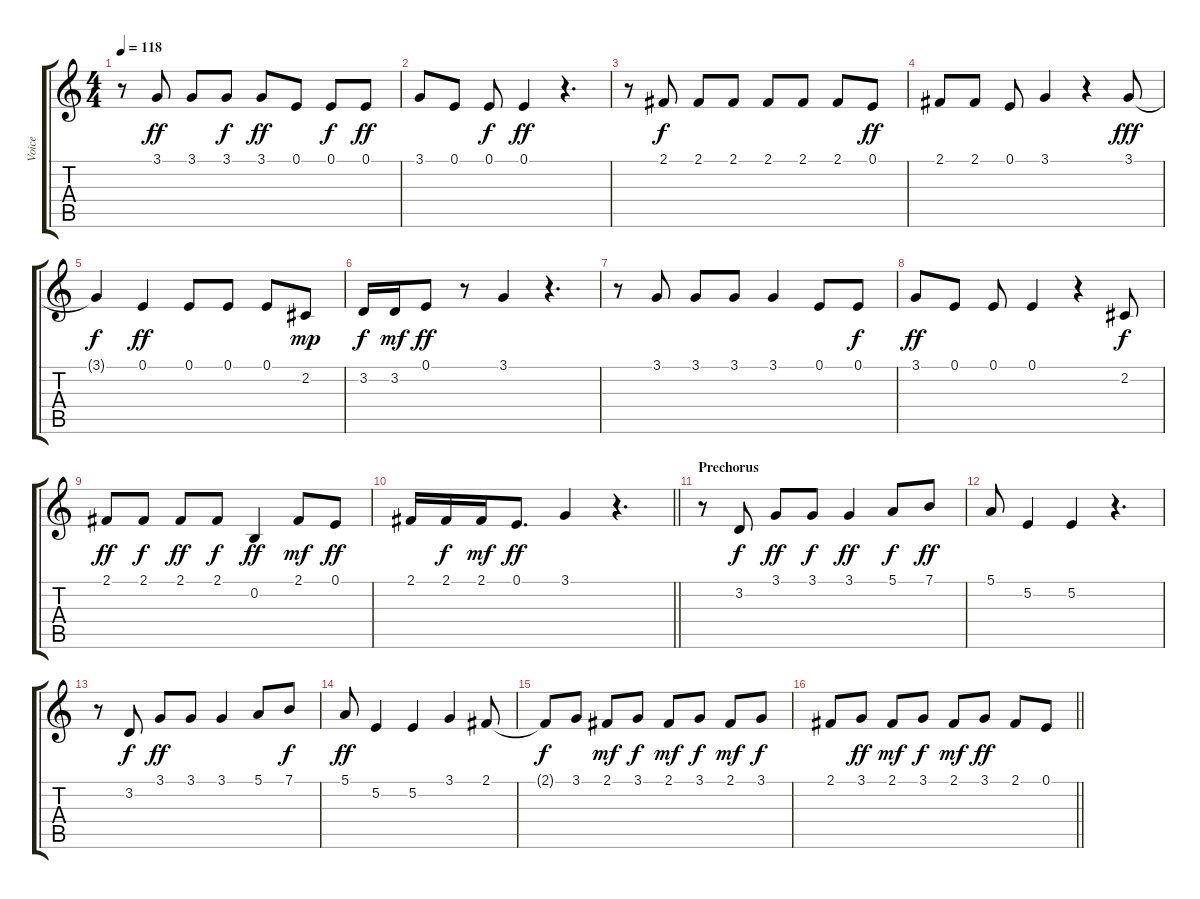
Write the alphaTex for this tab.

\track ("Voice" "Voice") {instrument synthvoice}
\staff {score tabs}
\tuning (E4 B3 G3 D3 A2 E2) {hide}
\ts (4 4)
\tempo 118
\clef g2
\ks c
r.8{dy ff} 3.1.8 3.1.8 3.1.8{dy f} 3.1.8{dy ff} 0.1.8 0.1.8{dy f} 0.1.8{dy ff} |
3.1.8 0.1.8 0.1.8{dy f} 0.1.4{dy ff} r.4{d} |
r.8 2.1.8{dy f} 2.1.8 2.1.8 2.1.8 2.1.8 2.1.8 0.1.8{dy ff} |
2.1.8 2.1.8 0.1.8 3.1.4 r.4 3.1.8{dy fff} |
3.1{t}.4{dy f} 0.1.4{dy ff} 0.1.8 0.1.8 0.1.8 2.2.8{dy mp} |
3.2.16{dy f} 3.2.16{dy mf} 0.1.8{dy ff} r.8 3.1.4 r.4{d} |
r.8 3.1.8 3.1.8 3.1.8 3.1.4 0.1.8 0.1.8{dy f} |
3.1.8{dy ff} 0.1.8 0.1.8 0.1.4 r.4 2.2.8{dy f} |
2.1.8{dy ff} 2.1.8{dy f} 2.1.8{dy ff} 2.1.8{dy f} 0.2.4{dy ff} 2.1.8{dy mf} 0.1.8{dy ff} |
\barLineRight lightlight
2.1.16 2.1.16{dy f} 2.1.16{dy mf} 0.1.8{d dy ff} 3.1.4 r.4{d} |
\section ("" "Prechorus")
r.8 3.2.8{dy f} 3.1.8{dy ff} 3.1.8{dy f} 3.1.4{dy ff} 5.1.8{dy f} 7.1.8{dy ff} |
5.1.8 5.2.4 5.2.4 r.4{d} |
r.8 3.2.8{dy f} 3.1.8{dy ff} 3.1.8 3.1.4 5.1.8 7.1.8{dy f} |
5.1.8{dy ff} 5.2.4 5.2.4 3.1.4 2.1.8 |
2.1{t}.8{dy f} 3.1.8 2.1.8{dy mf} 3.1.8{dy f} 2.1.8{dy mf} 3.1.8{dy f} 2.1.8{dy mf} 3.1.8{dy f} |
\barLineRight lightlight
2.1.8 3.1.8{dy ff} 2.1.8{dy mf} 3.1.8{dy f} 2.1.8{dy mf} 3.1.8{dy ff} 2.1.8 0.1.8
